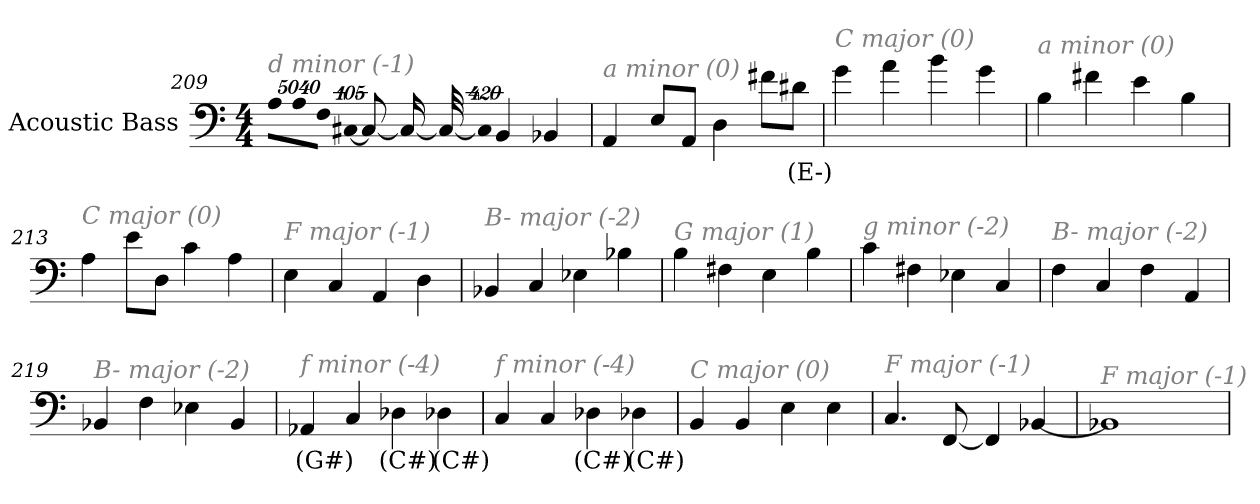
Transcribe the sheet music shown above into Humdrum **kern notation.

**kern	**text
*part1	*part1
*staff1	*staff1
*I"Acoustic Bass	*
*clefF4	*
*ITrd7c12	*
*k[]	*
*C:	*
*M4/4	*
=209	=209
!LO:TX:i:color=#808080:t=d minor (-1)	!
!LO:N:vis=8	!
40320%3347AAL	.
!LO:N:vis=8	!
40320%3347AA	.
!LO:N:vis=8	!
40320%3347FFJ	.
!LO:N:vis=1024	!
[13440%13CC#X	.
8CC#_	.
16CC#_	.
32CC#_	.
!LO:N:vis=1024%31	!
13440%407CC#]	.
4BBB	.
4BBB-X	.
=210	=210
!LO:TX:i:color=#808080:t=a minor (0)	!
4AAA	.
8EEL	.
8AAAJ	.
4DD	.
8F#XL	.
8D#XiJ	(E-)
=211	=211
!LO:TX:i:color=#808080:t=C major (0)	!
4G	.
4A	.
4B	.
4G	.
=212	=212
!LO:TX:i:color=#808080:t=a minor (0)	!
4BB	.
4F#X	.
4E	.
4BB	.
=213	=213
!LO:TX:i:color=#808080:t=C major (0)	!
4AA	.
8EL	.
8DDJ	.
4C	.
4AA	.
=214	=214
!LO:TX:i:color=#808080:t=F major (-1)	!
4EE	.
4CC	.
4AAA	.
4DD	.
=215	=215
!LO:TX:i:color=#808080:t=B- major (-2)	!
4BBB-X	.
4CC	.
4EE-X	.
4BB-X	.
=216	=216
!LO:TX:i:color=#808080:t=G major (1)	!
4BB	.
4FF#X	.
4EE	.
4BB	.
=217	=217
!LO:TX:i:color=#808080:t=g minor (-2)	!
4C	.
4FF#X	.
4EE-X	.
4CC	.
=218	=218
!LO:TX:i:color=#808080:t=B- major (-2)	!
4FF	.
4CC	.
4FF	.
4AAA	.
=219	=219
!LO:TX:i:color=#808080:t=B- major (-2)	!
4BBB-X	.
4FF	.
4EE-X	.
4BBB-	.
=220	=220
!LO:TX:i:color=#808080:t=f minor (-4)	!
4AAA-Xi	(G#)
4CC	.
4DD-Xi	(C#)
4DD-Xi	(C#)
=221	=221
!LO:TX:i:color=#808080:t=f minor (-4)	!
4CC	.
4CC	.
4DD-Xi	(C#)
4DD-Xi	(C#)
=222	=222
!LO:TX:i:color=#808080:t=C major (0)	!
4BBB	.
4BBB	.
4EE	.
4EE	.
=223	=223
!LO:TX:i:color=#808080:t=F major (-1)	!
4.CC	.
[8FFF	.
4FFF]	.
[4BBB-X	.
=224	=224
!LO:TX:i:color=#808080:t=F major (-1)	!
1BBB-X]	.
=	=
*-	*-
